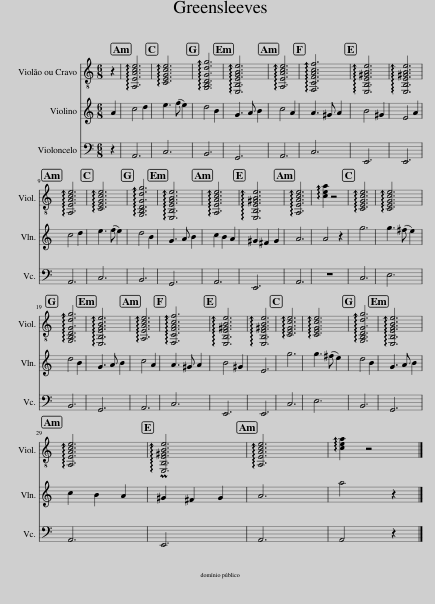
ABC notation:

X:1
%%score 1 2 3
L:1/8
M:6/8
I:linebreak $
K:C
V:1 treble-8
V:2 treble
V:3 bass
V:1
 z2 | !arpeggio![A,EAce]6 | !arpeggio![CEGce]6 | !arpeggio![G,B,DGdg]6 | !arpeggio![E,B,EGBe]6 | %5
 !arpeggio![A,EAce]6 | !arpeggio![F,CFAcf]6 | !arpeggio![E,B,E^GBe]6 | !arpeggio![E,B,E^GBe]6 |$ !arpeggio![A,EAce]6 | %10
 !arpeggio![CEGce]6 | !arpeggio![G,B,DGdg]6 | !arpeggio![E,B,EGBe]6 | !arpeggio![A,EAce]6 | !arpeggio![E,B,E^GBe]6 | %15
 !arpeggio![A,EAce]6 | !arpeggio![cea]2 z4 | !arpeggio![CEGce]6 | !arpeggio![CEGce]6 |$ !arpeggio![G,B,DGdg]6 | %20
 !arpeggio![E,B,EGBe]6 | !arpeggio![A,EAce]6 | !arpeggio![F,CFAcf]6 | !arpeggio![E,B,E^GBe]6 | !arpeggio![E,B,E^GBe]6 | %25
 !arpeggio![CEGce]6 | !arpeggio![CEGce]6 | !arpeggio![G,B,DGdg]6 | !arpeggio![E,B,EGBe]6 |$ !arpeggio![A,EAce]6 | %30
 !arpeggio![E,B,E^GBe]6 | !arpeggio![A,EAce]6 | !arpeggio![cea]2 z4 |] %33
V:2
 A2 | c4 d2 | e3 (f e2) | d4 B2 | G3 A B2 | %5
 c4 A2 | A3 ^G A2 | B4 ^G2 | E4 A2 |$ c4 d2 | %10
 e3 (f e2) | d4 B2 | G3 A B2 | c2 B2 A2 | ^G2 ^F2 G2 | %15
 A6 | A4 z2 | g6 | g3 (^f e2) |$ d4 B2 | %20
 G3 A B2 | c4 A2 | A3 ^G A2 | B4 ^G2 | E6 | %25
 g6 | g3 (^f e2) | d4 B2 | G3 A B2 |$ c2 B2 A2 | %30
 P^G2 ^F2 G2 | A6 | a4 z2 |] %33
V:3
 z2 | A,,6 | C,6 | B,,6 | G,,6 | %5
 A,,6 | C,6 | E,,6 | E,,6 |$ A,,6 | %10
 C,6 | B,,6 | G,,6 | A,,6 | E,,6 | %15
 A,,6 | z6 | C,6 | E,6 |$ B,,6 | %20
 G,,6 | A,,6 | C,6 | E,,6 | E,,6 | %25
 C,6 | E,6 | B,,6 | G,,6 |$ A,,6 | %30
 E,,6 | A,,6 | A,,4 z2 |] %33
